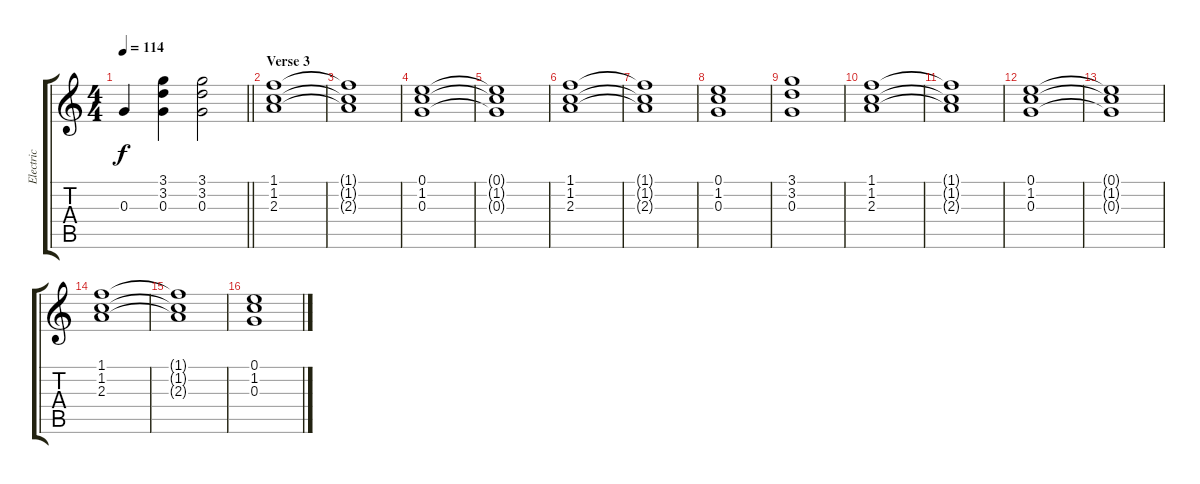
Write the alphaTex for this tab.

\track ("Electric" "Electric") {instrument overdrivenguitar}
\staff {score tabs}
\tuning (E4 B3 G3 D3 A2 E2) {hide}
\ts (4 4)
\tempo 114
\clef g2
\barLineRight lightlight
\ks c
0.3.4{dy f} (3.1 3.2 0.3).4 (3.1 3.2 0.3).2 |
\section ("" "Verse 3")
(1.1 1.2 2.3).1 |
(1.1{t} 1.2{t} 2.3{t}).1 |
(0.1 1.2 0.3).1 |
(0.1{t} 1.2{t} 0.3{t}).1 |
(1.1 1.2 2.3).1 |
(1.1{t} 1.2{t} 2.3{t}).1 |
(0.1 1.2 0.3).1 |
(3.1 3.2 0.3).1 |
(1.1 1.2 2.3).1 |
(1.1{t} 1.2{t} 2.3{t}).1 |
(0.1 1.2 0.3).1 |
(0.1{t} 1.2{t} 0.3{t}).1 |
(1.1 1.2 2.3).1 |
(1.1{t} 1.2{t} 2.3{t}).1 |
(0.1 1.2 0.3).1
